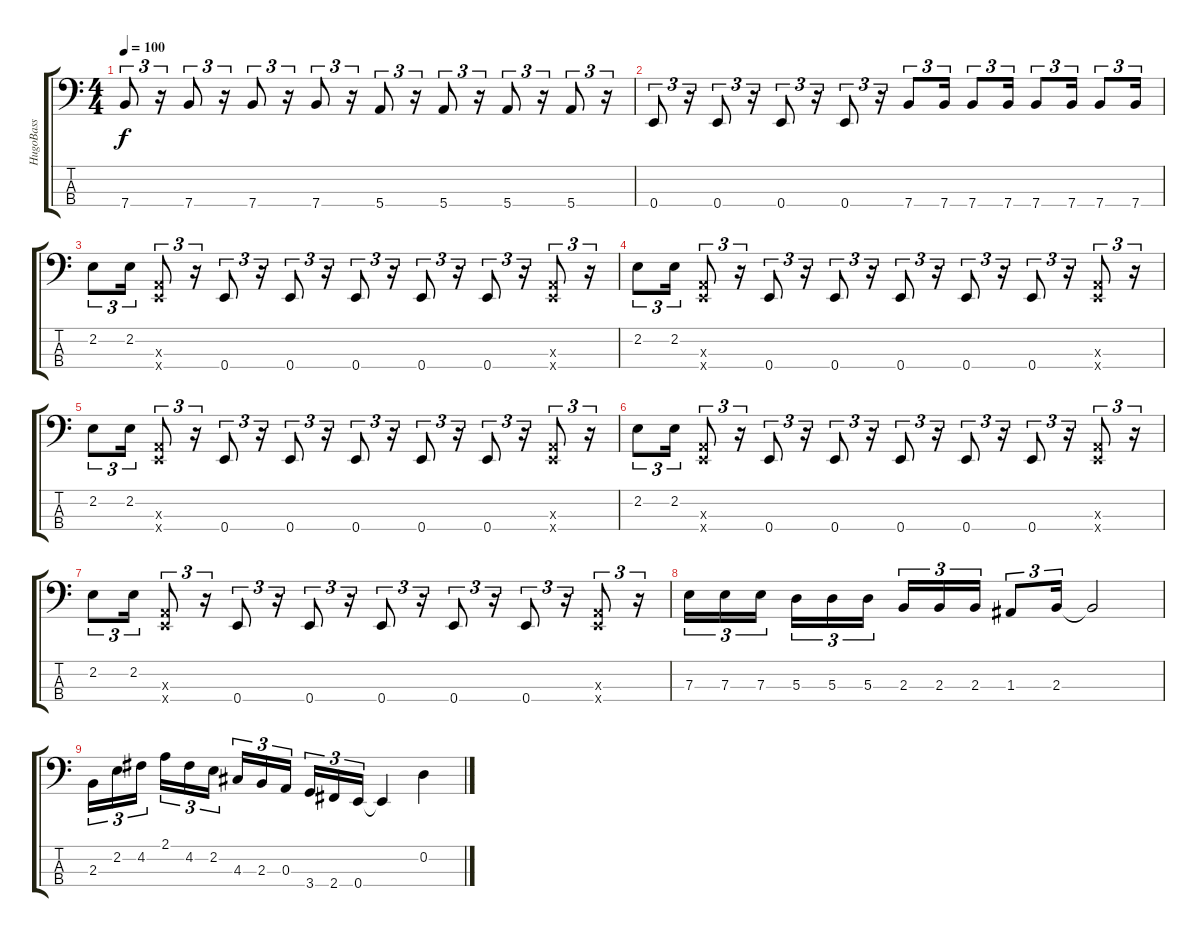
\track ("HugoBass" "HugoBass") {instrument slapbass1}
\staff {score tabs}
\tuning (G2 D2 A1 E1) {hide}
\ts (4 4)
\tempo 100
\clef f4
\ks c
7.4.8{tu (3 2) dy f} r.16{tu (3 2)} 7.4.8{tu (3 2)} r.16{tu (3 2)} 7.4.8{tu (3 2)} r.16{tu (3 2)} 7.4.8{tu (3 2)} r.16{tu (3 2)} 5.4.8{tu (3 2)} r.16{tu (3 2)} 5.4.8{tu (3 2)} r.16{tu (3 2)} 5.4.8{tu (3 2)} r.16{tu (3 2)} 5.4.8{tu (3 2)} r.16{tu (3 2)} |
0.4.8{tu (3 2)} r.16{tu (3 2)} 0.4.8{tu (3 2)} r.16{tu (3 2)} 0.4.8{tu (3 2)} r.16{tu (3 2)} 0.4.8{tu (3 2)} r.16{tu (3 2)} 7.4.8{tu (3 2)} 7.4.16{tu (3 2)} 7.4.8{tu (3 2)} 7.4.16{tu (3 2)} 7.4.8{tu (3 2)} 7.4.16{tu (3 2)} 7.4.8{tu (3 2)} 7.4.16{tu (3 2)} |
2.2.8{tu (3 2) instrument slapbass1} 2.2.16{tu (3 2)} (0.3{x} 0.4{x}).8{tu (3 2)} r.16{tu (3 2)} 0.4.8{tu (3 2)} r.16{tu (3 2)} 0.4.8{tu (3 2)} r.16{tu (3 2)} 0.4.8{tu (3 2)} r.16{tu (3 2)} 0.4.8{tu (3 2)} r.16{tu (3 2)} 0.4.8{tu (3 2)} r.16{tu (3 2)} (0.3{x} 0.4{x}).8{tu (3 2)} r.16{tu (3 2)} |
2.2.8{tu (3 2) instrument slapbass1} 2.2.16{tu (3 2)} (0.3{x} 0.4{x}).8{tu (3 2)} r.16{tu (3 2)} 0.4.8{tu (3 2)} r.16{tu (3 2)} 0.4.8{tu (3 2)} r.16{tu (3 2)} 0.4.8{tu (3 2)} r.16{tu (3 2)} 0.4.8{tu (3 2)} r.16{tu (3 2)} 0.4.8{tu (3 2)} r.16{tu (3 2)} (0.3{x} 0.4{x}).8{tu (3 2)} r.16{tu (3 2)} |
2.2.8{tu (3 2) instrument slapbass1} 2.2.16{tu (3 2)} (0.3{x} 0.4{x}).8{tu (3 2)} r.16{tu (3 2)} 0.4.8{tu (3 2)} r.16{tu (3 2)} 0.4.8{tu (3 2)} r.16{tu (3 2)} 0.4.8{tu (3 2)} r.16{tu (3 2)} 0.4.8{tu (3 2)} r.16{tu (3 2)} 0.4.8{tu (3 2)} r.16{tu (3 2)} (0.3{x} 0.4{x}).8{tu (3 2)} r.16{tu (3 2)} |
2.2.8{tu (3 2) instrument slapbass1} 2.2.16{tu (3 2)} (0.3{x} 0.4{x}).8{tu (3 2)} r.16{tu (3 2)} 0.4.8{tu (3 2)} r.16{tu (3 2)} 0.4.8{tu (3 2)} r.16{tu (3 2)} 0.4.8{tu (3 2)} r.16{tu (3 2)} 0.4.8{tu (3 2)} r.16{tu (3 2)} 0.4.8{tu (3 2)} r.16{tu (3 2)} (0.3{x} 0.4{x}).8{tu (3 2)} r.16{tu (3 2)} |
2.2.8{tu (3 2) instrument slapbass1} 2.2.16{tu (3 2)} (0.3{x} 0.4{x}).8{tu (3 2)} r.16{tu (3 2)} 0.4.8{tu (3 2)} r.16{tu (3 2)} 0.4.8{tu (3 2)} r.16{tu (3 2)} 0.4.8{tu (3 2)} r.16{tu (3 2)} 0.4.8{tu (3 2)} r.16{tu (3 2)} 0.4.8{tu (3 2)} r.16{tu (3 2)} (0.3{x} 0.4{x}).8{tu (3 2)} r.16{tu (3 2)} |
7.3.16{tu (3 2)} 7.3.16{tu (3 2)} 7.3.16{tu (3 2)} 5.3.16{tu (3 2)} 5.3.16{tu (3 2)} 5.3.16{tu (3 2)} 2.3.16{tu (3 2)} 2.3.16{tu (3 2)} 2.3.16{tu (3 2)} 1.3.8{tu (3 2)} 2.3.16{tu (3 2)} 2.3{t}.2 |
2.3.16{tu (3 2)} 2.2.16{tu (3 2)} 4.2.16{tu (3 2)} 2.1.16{tu (3 2)} 4.2.16{tu (3 2)} 2.2.16{tu (3 2)} 4.3.16{tu (3 2)} 2.3.16{tu (3 2)} 0.3.16{tu (3 2)} 3.4.16{tu (3 2)} 2.4.16{tu (3 2)} 0.4.16{tu (3 2)} 0.4{t}.4 0.2.4
